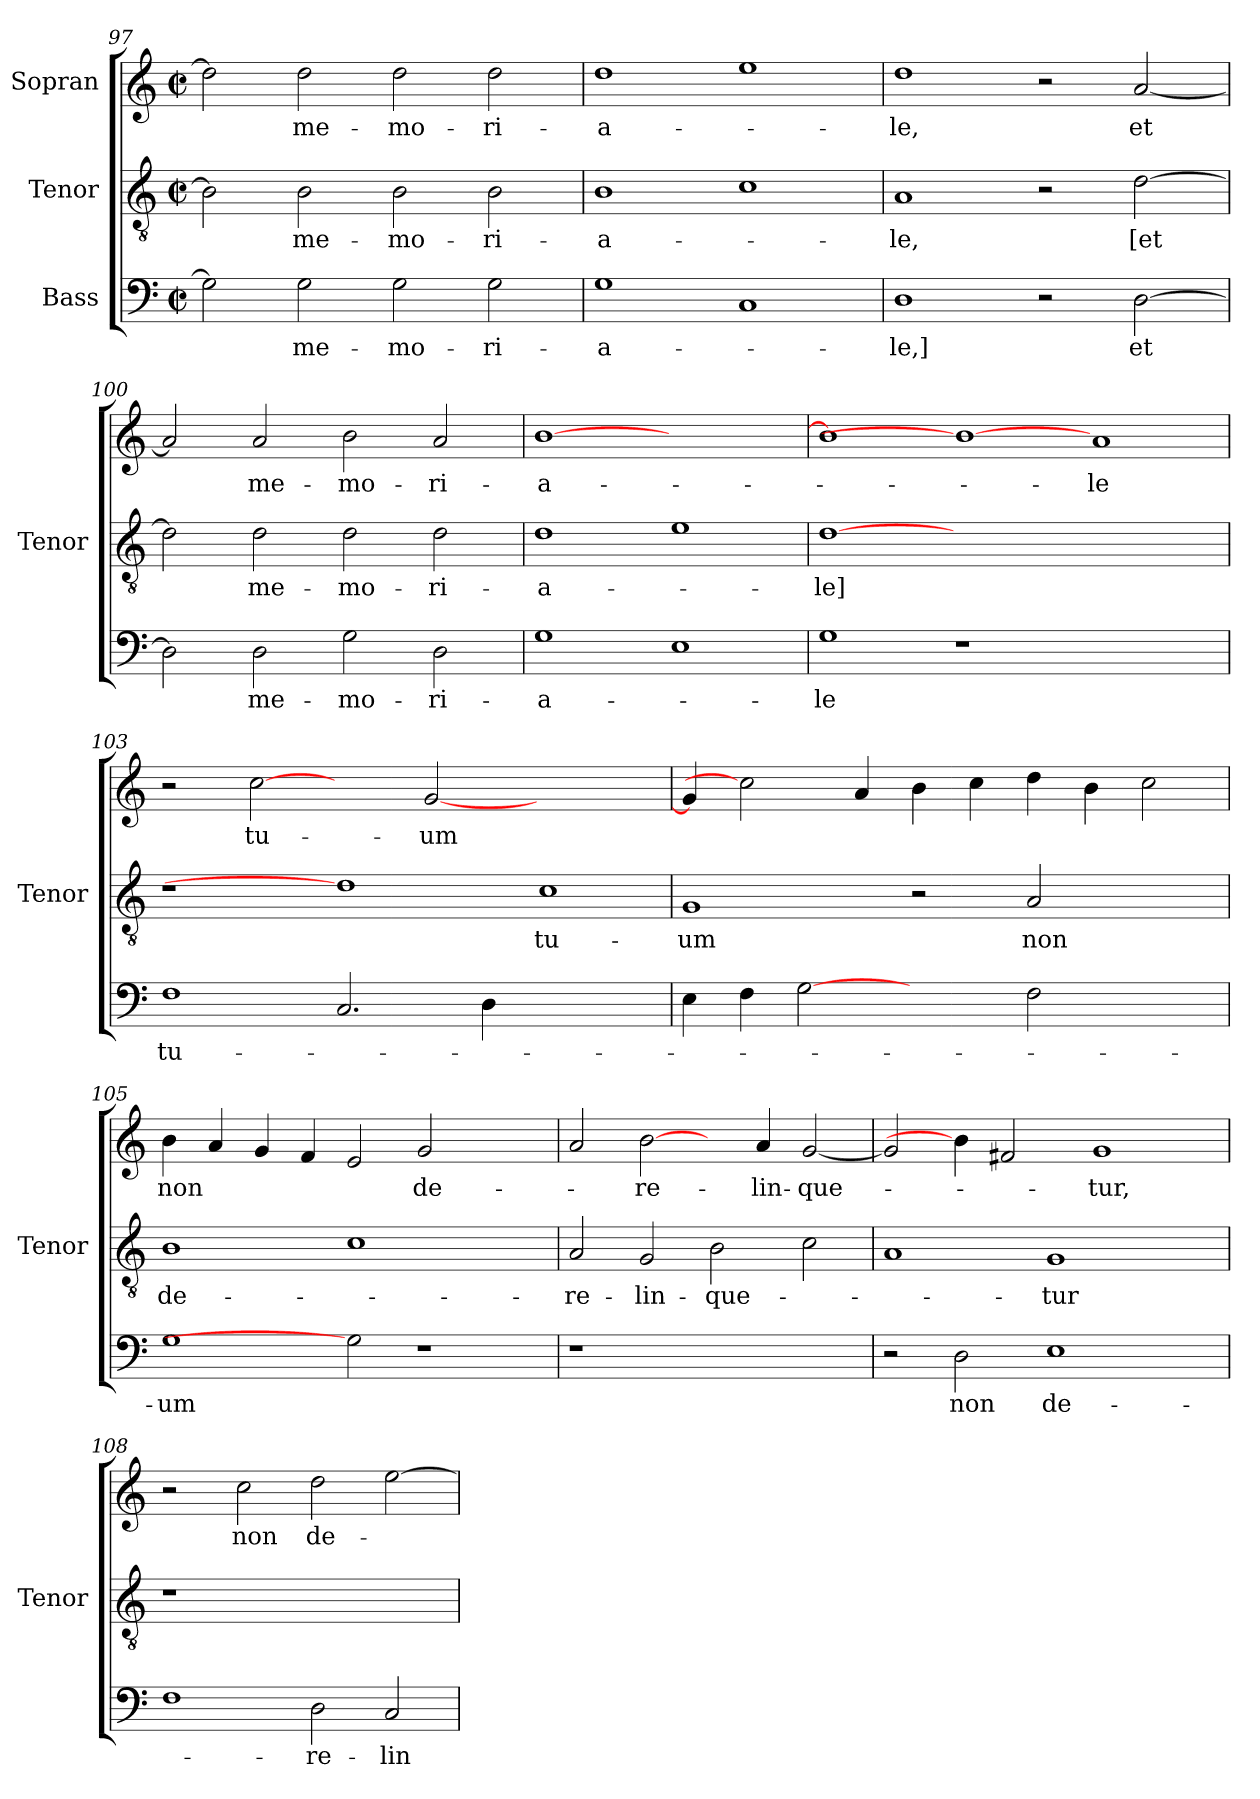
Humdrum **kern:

**kern	**text	**kern	**text	**kern	**text
*part3	*part3	*part2	*part2	*part1	*part1
*staff3	*staff3	*staff2	*staff2	*staff1	*staff1
*I"Bass	*	*I"Tenor	*	*I"Sopran	*
*	*	*I'Tenor	*	*	*
*clefF4	*	*clefGv2	*	*clefG2	*
*	*	*ITrd7c12	*	*	*
*k[]	*	*k[]	*	*k[]	*
*M2/2	*	*M2/2	*	*M2/2	*
*met(c|)	*	*met(c|)	*	*met(c|)	*
=97	=97	=97	=97	=97	=97
2Gi\]	.	2BBi\]	.	2ddi\]	.
!	!LO:LY:b:color=#000000	!	!	!	!
!	!	!	!LO:LY:b:color=#000000	!	!
!	!	!	!	!	!LO:LY:b:color=#000000
2Gi\	me-	2BBi\	me-	2ddi\	me-
!	!LO:LY:b:color=#000000	!	!	!	!
!	!	!	!LO:LY:b:color=#000000	!	!
!	!	!	!	!	!LO:LY:b:color=#000000
2Gi\	-mo-	2BBi\	-mo-	2ddi\	-mo-
!	!LO:LY:b:color=#000000	!	!	!	!
!	!	!	!LO:LY:b:color=#000000	!	!
!	!	!	!	!	!LO:LY:b:color=#000000
2Gi\	-ri-	2BBi\	-ri-	2ddi\	-ri-
!!LO:PB:g=z
=98	=98	=98	=98	=98	=98
!	!LO:LY:b:color=#000000	!	!	!	!
!	!	!	!LO:LY:b:color=#000000	!	!
!	!	!	!	!	!LO:LY:b:color=#000000
1Gi	-a-	1BBi	-a-	1ddi	-a-
1Ci	.	1Ci	.	1eei	.
=99	=99	=99	=99	=99	=99
!	!LO:LY:b:color=#000000	!	!	!	!
!	!	!	!LO:LY:b:color=#000000	!	!
!	!	!	!	!	!LO:LY:b:color=#000000
1Di	-le,]	1AAi	-le,	1ddi	-le,
2r	.	2r	.	2r	.
!	!LO:LY:b:color=#000000	!	!	!	!
!	!	!	!LO:LY:b:color=#000000	!	!
!	!	!	!	!	!LO:LY:b:color=#000000
[>2Di\	et	[>2Di\	[et	[<2ai/	et
=100	=100	=100	=100	=100	=100
2Di\]	.	2Di\]	.	2ai/]	.
!	!LO:LY:b:color=#000000	!	!	!	!
!	!	!	!LO:LY:b:color=#000000	!	!
!	!	!	!	!	!LO:LY:b:color=#000000
2Di\	me-	2Di\	me-	2ai/	me-
!	!LO:LY:b:color=#000000	!	!	!	!
!	!	!	!LO:LY:b:color=#000000	!	!
!	!	!	!	!	!LO:LY:b:color=#000000
2Gi\	-mo-	2Di\	-mo-	2bi\	-mo-
!	!LO:LY:b:color=#000000	!	!	!	!
!	!	!	!LO:LY:b:color=#000000	!	!
!	!	!	!	!	!LO:LY:b:color=#000000
2Di\	-ri-	2Di\	-ri-	2ai/	-ri-
=101	=101	=101	=101	=101	=101
!	!LO:LY:b:color=#000000	!	!	!	!
!	!	!	!LO:LY:b:color=#000000	!	!
!	!	!	!	!	!LO:LY:b:color=#000000
1Gi	-a-	1Di	-a-	[>1bi	-a-
1Ei	.	1Ei	.	1ryy	.
=102	=102	=102	=102	=102	=102
!	!LO:LY:b:color=#000000	!	!	!	!
!	!	!	!LO:LY:b:color=#000000	!	!
1Gi	-le	[1Di	-le]	1bi]	.
1r	.	0ryy	.	1bi_	.
!	!	!	!	!	!LO:LY:b:color=#000000
1ryy	.	.	.	1ai	-le
=103	=103	=103	=103	=103	=103
!	!LO:LY:b:color=#000000	!	!	!	!
1Fi	tu-	1r	.	2r	.
!	!	!	!	!	!LO:LY:b:color=#000000
.	.	.	.	[2cci	tu-
2.Ci/	.	1Di]	.	2ryy	.
!	!	!	!	!	!LO:LY:b:color=#000000
.	.	.	.	[<2gi/	-um
4Di\	.	.	.	.	.
!	!	!	!LO:LY:b:color=#000000	!	!
1ryy	.	1Ci	tu-	1ryy	.
=104	=104	=104	=104	=104	=104
!	!	!	!LO:LY:b:color=#000000	!	!
4Ei\	.	1GGi	-um	4gi/]	.
4Fi\	.	.	.	2cci]	.
[2Gi	.	.	.	.	.
.	.	.	.	4ai/	.
2ryy	.	2r	.	4bi\	.
.	.	.	.	4cci\	.
!	!	!	!LO:LY:b:color=#000000	!	!
2Fi\	.	2AAi/	non	4ddi\	.
.	.	.	.	4bi\	.
2ryy	.	2ryy	.	2cci\	.
!!LO:LB:g=z
=105	=105	=105	=105	=105	=105
!	!LO:LY:b:color=#000000	!	!	!	!
!	!	!	!LO:LY:b:color=#000000	!	!
!	!	!	!	!	!LO:LY:b:color=#000000
1Gi	-um	1BBi	de-	4bi\	non
.	.	.	.	4ai/	.
.	.	.	.	4gi/	.
.	.	.	.	4fi/	.
2Gi]	.	1Ci	.	2ei/	.
!	!	!	!	!	!LO:LY:b:color=#000000
1r	.	.	.	2gi/	de-
.	.	2ryy	.	2ryy	.
=106	=106	=106	=106	=106	=106
!LO:N:vis=1	!	!	!	!	!
!	!	!	!LO:LY:b:color=#000000	!	!
1r	.	2AAi/	-re-	2ai/	.
!	!	!	!LO:LY:b:color=#000000	!	!
!	!	!	!	!	!LO:LY:b:color=#000000
.	.	2GGi/	-lin-	[2bi\	-re-
!	!	!	!LO:LY:b:color=#000000	!	!
1ryy	.	2BBi\	-que-	4ryy	.
!	!	!	!	!	!LO:LY:b:color=#000000
.	.	.	.	4ai/	-lin-
!	!	!	!	!	!LO:LY:b:color=#000000
.	.	2Ci\	.	[<2gi/	-que-
=107	=107	=107	=107	=107	=107
2r	.	1AAi	.	2gi/]	.
!	!LO:LY:b:color=#000000	!	!	!	!
2Di\	non	.	.	4bi\]	.
.	.	.	.	2f#Xi/	.
!	!LO:LY:b:color=#000000	!	!	!	!
!	!	!	!LO:LY:b:color=#000000	!	!
1Ei	de-	1GGi	-tur	.	.
!	!	!	!	!	!LO:LY:b:color=#000000
.	.	.	.	1gi	-tur,
4ryy	.	4ryy	.	.	.
=108	=108	=108	=108	=108	=108
!	!	!LO:N:vis=1	!	!	!
1Fi	.	1r	.	2r	.
!	!	!	!	!	!LO:LY:b:color=#000000
.	.	.	.	2cci\	non
!	!LO:LY:b:color=#000000	!	!	!	!
!	!	!	!	!	!LO:LY:b:color=#000000
2Di\	-re-	1ryy	.	2ddi\	de-
!	!LO:LY:b:color=#000000	!	!	!	!
2Ci/	-lin-	.	.	[>2eei\	.
=	=	=	=	=	=
*-	*-	*-	*-	*-	*-
